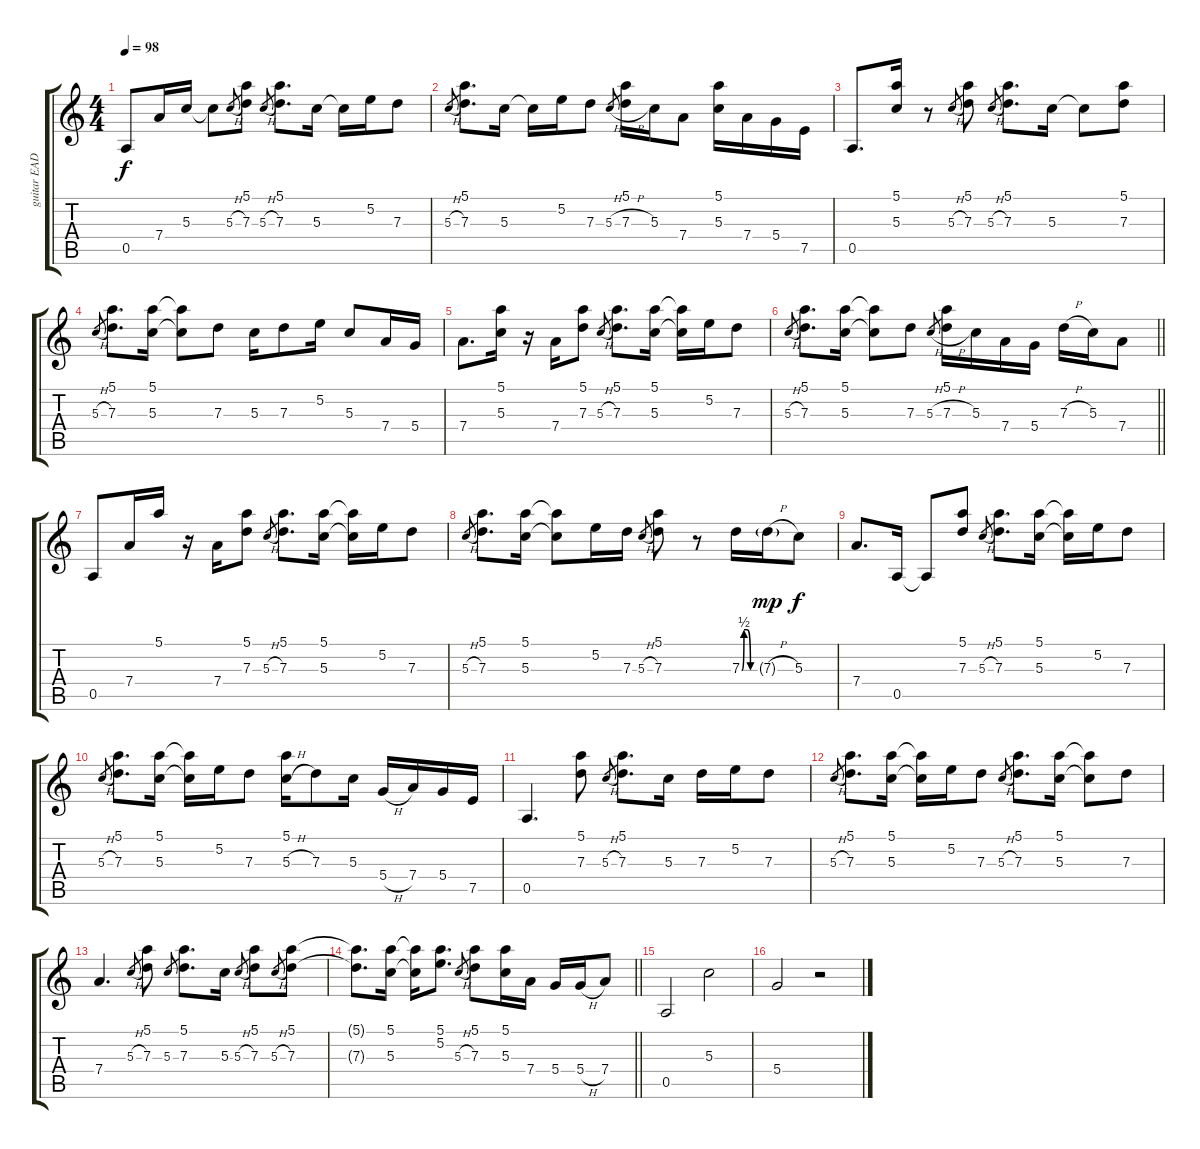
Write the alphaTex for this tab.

\track ("guitar EADGBE" "guitar EAD") {instrument electricguitarclean}
\staff {score tabs}
\tuning (E4 B3 G3 D3 A2 E2) {hide}
\ts (4 4)
\tempo 98
\clef g2
\ks c
0.5.8{dy f} 7.4.16 5.3.16 5.3{t}.8 5.3{h}.8{gr} (5.1 7.3).8 5.3{h}.8{gr} (5.1 7.3).8{d} 5.3.16 5.3{t}.16 5.2.16 7.3.8 |
5.3{h}.8{gr} (5.1 7.3).8{d} 5.3.16 5.3{t}.16 5.2.16 7.3.8 5.3{h}.8{gr} (5.1 7.3{h}).16 5.3.16 7.4.8 (5.1 5.3).16 7.4.16 5.4.16 7.5.16 |
0.5.8{d} (5.1 5.3).16 r.8 5.3{h}.8{gr} (5.1 7.3).8 5.3{h}.8{gr} (5.1 7.3).8{d} 5.3.16 5.3{t}.8 (5.1 7.3).8 |
5.3{h}.8{gr} (5.1 7.3).8{d} (5.1 5.3).16 (5.1{t} 5.3{t}).8 7.3.8 5.3.16 7.3.8 5.2.16 5.3.8 7.4.16 5.4.16 |
7.4.8{d} (5.1 5.3).16 r.16 7.4.16 (5.1 7.3).8 5.3{h}.8{gr} (5.1 7.3).8{d} (5.1 5.3).16 (5.1{t} 5.3{t}).16 5.2.16 7.3.8 |
\barLineRight lightlight
5.3{h}.8{gr} (5.1 7.3).8{d} (5.1 5.3).16 (5.1{t} 5.3{t}).8 7.3.8 5.3{h}.8{gr} (5.1 7.3{h}).16 5.3.16 7.4.16 5.4.16 7.3{h}.16 5.3.16 7.4.8 |
0.5.8 7.4.16 5.1.16 r.16 7.4.16 (5.1 7.3).8 5.3{h}.8{gr} (5.1 7.3).8{d} (5.1 5.3).16 (5.1{t} 5.3{t}).16 5.2.16 7.3.8 |
5.3{h}.8{gr} (5.1 7.3).8{d} (5.1 5.3).16 (5.1{t} 5.3{t}).8 5.2.16 7.3.16 5.3{h}.8{gr} (5.1 7.3).8 r.8 7.3{be (custom 0 0 10 2 25 2 40 0 60 0)}.16 7.3{h g}.16{dy mp} 5.3.8{dy f} |
7.4.8{d} 0.5.16 0.5{t}.8 (5.1 7.3).8 5.3{h}.8{gr} (5.1 7.3).8{d} (5.1 5.3).16 (5.1{t} 5.3{t}).16 5.2.16 7.3.8 |
5.3{h}.8{gr} (5.1 7.3).8{d} (5.1 5.3).16 (5.1{t} 5.3{t}).16 5.2.16 7.3.8 (5.1 5.3{h}).16 7.3.8 5.3.16 5.4{h}.16 7.4.16 5.4.16 7.5.16 |
0.5.4{d} (5.1 7.3).8 5.3{h}.8{gr} (5.1 7.3).8{d} 5.3.16 7.3.16 5.2.16 7.3.8 |
5.3{h}.8{gr} (5.1 7.3).8{d} (5.1 5.3).16 (5.1{t} 5.3{t}).16 5.2.16 7.3.8 5.3{h}.8{gr} (5.1 7.3).8{d} (5.1 5.3).16 (5.1{t} 5.3{t}).8 7.3.8 |
7.4.4{d} 5.3{h}.8{gr} (5.1 7.3).8 5.3.8{gr} (5.1 7.3).8{d} 5.3.16 5.3{h}.8{gr} (5.1 7.3).8 5.3{h}.8{gr} (5.1 7.3).8 |
\barLineRight lightlight
(5.1{t} 7.3{t}).8{d} (5.1 5.3).16 (5.1{t} 5.3{t}).16 (5.1 5.2).8{d} 5.3{h}.8{gr} (5.1 7.3).8 (5.1 5.3).16 7.4.16 5.4.16 5.4{h}.16 7.4.8 |
0.5.2 5.3.2 |
5.4.2 r.2
